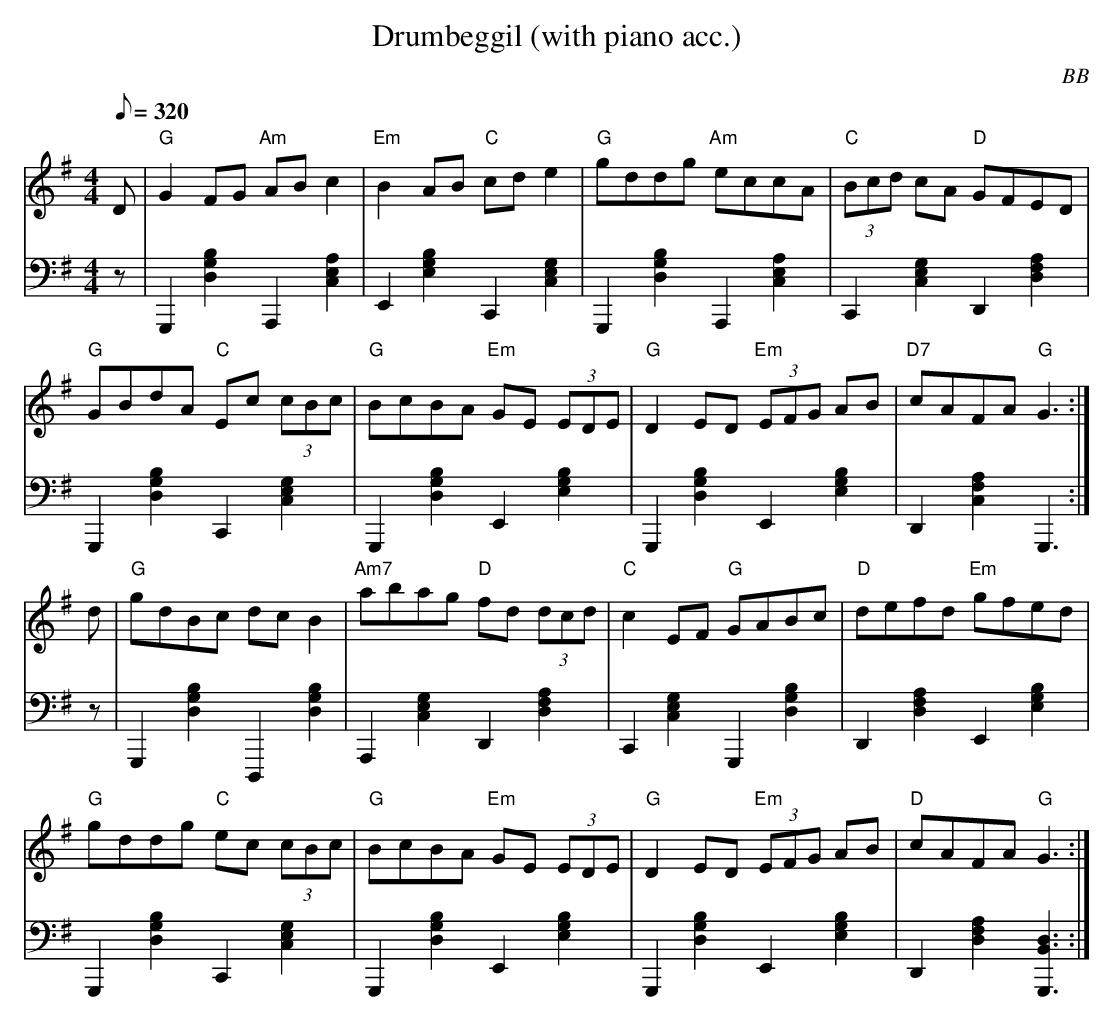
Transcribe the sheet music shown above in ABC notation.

X:1
T: Drumbeggil (with piano acc.)
C: BB
Q: 1/8=320
M: 4/4
L: 1/8
V: 1 program 1 73 %flute
V: 2 volume=70 clef=bass m=D program 1 00
K: G
[V:1] D|"G"G2 FG "Am"AB c2|"Em"B2 AB "C"cd e2|"G"gddg "Am"eccA|"C"(3Bcd cA "D"GFED|
[V:2] z|G,,2[G2D2B2]A,,2[A2E2C2]|E,2[B2E2G2]C,2[C2G2E2]|G,,2[G2D2B2]A,,2[A2E2C2]|\
C,2[C2G2E2]D,2[D2A2F2]|
[V:1] "G"GBdA "C"Ec (3cBc|"G"BcBA "Em"GE (3EDE|"G"D2 ED "Em"(3EFG AB| "D7"cAFA "G"G3 :|
[V:2] G,,2[G2D2B2]C,2[C2G2E2]|G,,2[G2D2B2]E,2[B2E2G2]|G,,2[G2D2B2]E,2[B2E2G2]|\
D,2[C2A2F2]G,,3 :|
[V:1] d|"G"gdBc dc B2 |"Am7"abag "D"fd (3dcd|"C"c2 EF "G"GABc|"D"defd "Em"gfed|
[V:2] z|G,,2[G2D2B2]D,,2[G2D2B2]|A,,2[C2E2G2]D,2[D2A2F2]|C,2[C2G2E2]G,,2[G2D2B2]|\
D,2[D2A2F2]E,2[B2E2G2]|
[V:1] "G"gddg "C"ec (3cBc|"G"BcBA "Em"GE (3EDE|"G"D2 ED "Em"(3EFG AB| "D"cAFA "G"G3 :|
[V:2] G,,2[G2D2B2]C,2[C2G2E2]|G,,2[G2D2B2]E,2[B2E2G2]|G,,2[G2D2B2]E,2[B2E2G2]|\
D,2[D2A2F2][G,,3D3B,3] :|
